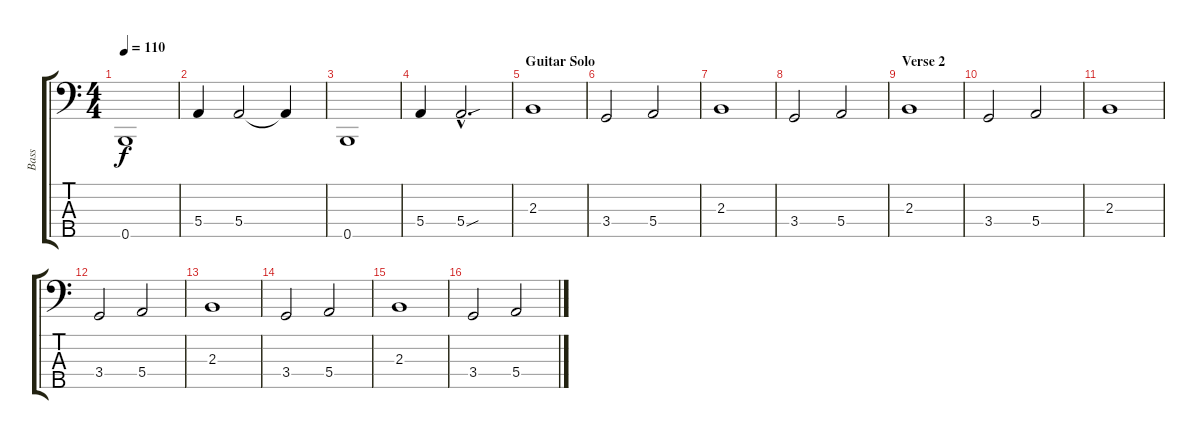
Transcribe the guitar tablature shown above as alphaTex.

\track ("Bass" "Bass") {instrument electricbassfinger}
\staff {score tabs}
\tuning (G2 D2 A1 E1 B0) {hide}
\ts (4 4)
\tempo 110
\clef f4
\ks c
0.5.1{dy f} |
5.4.4 5.4.2 5.4{t}.4 |
0.5.1 |
5.4.4 5.4{sou hac}.2{d} |
\section ("" "Guitar Solo")
2.3.1 |
3.4.2 5.4.2 |
2.3.1 |
3.4.2 5.4.2 |
\section ("" "Verse 2")
2.3.1 |
3.4.2 5.4.2 |
2.3.1 |
3.4.2 5.4.2 |
2.3.1 |
3.4.2 5.4.2 |
2.3.1 |
3.4.2 5.4.2
